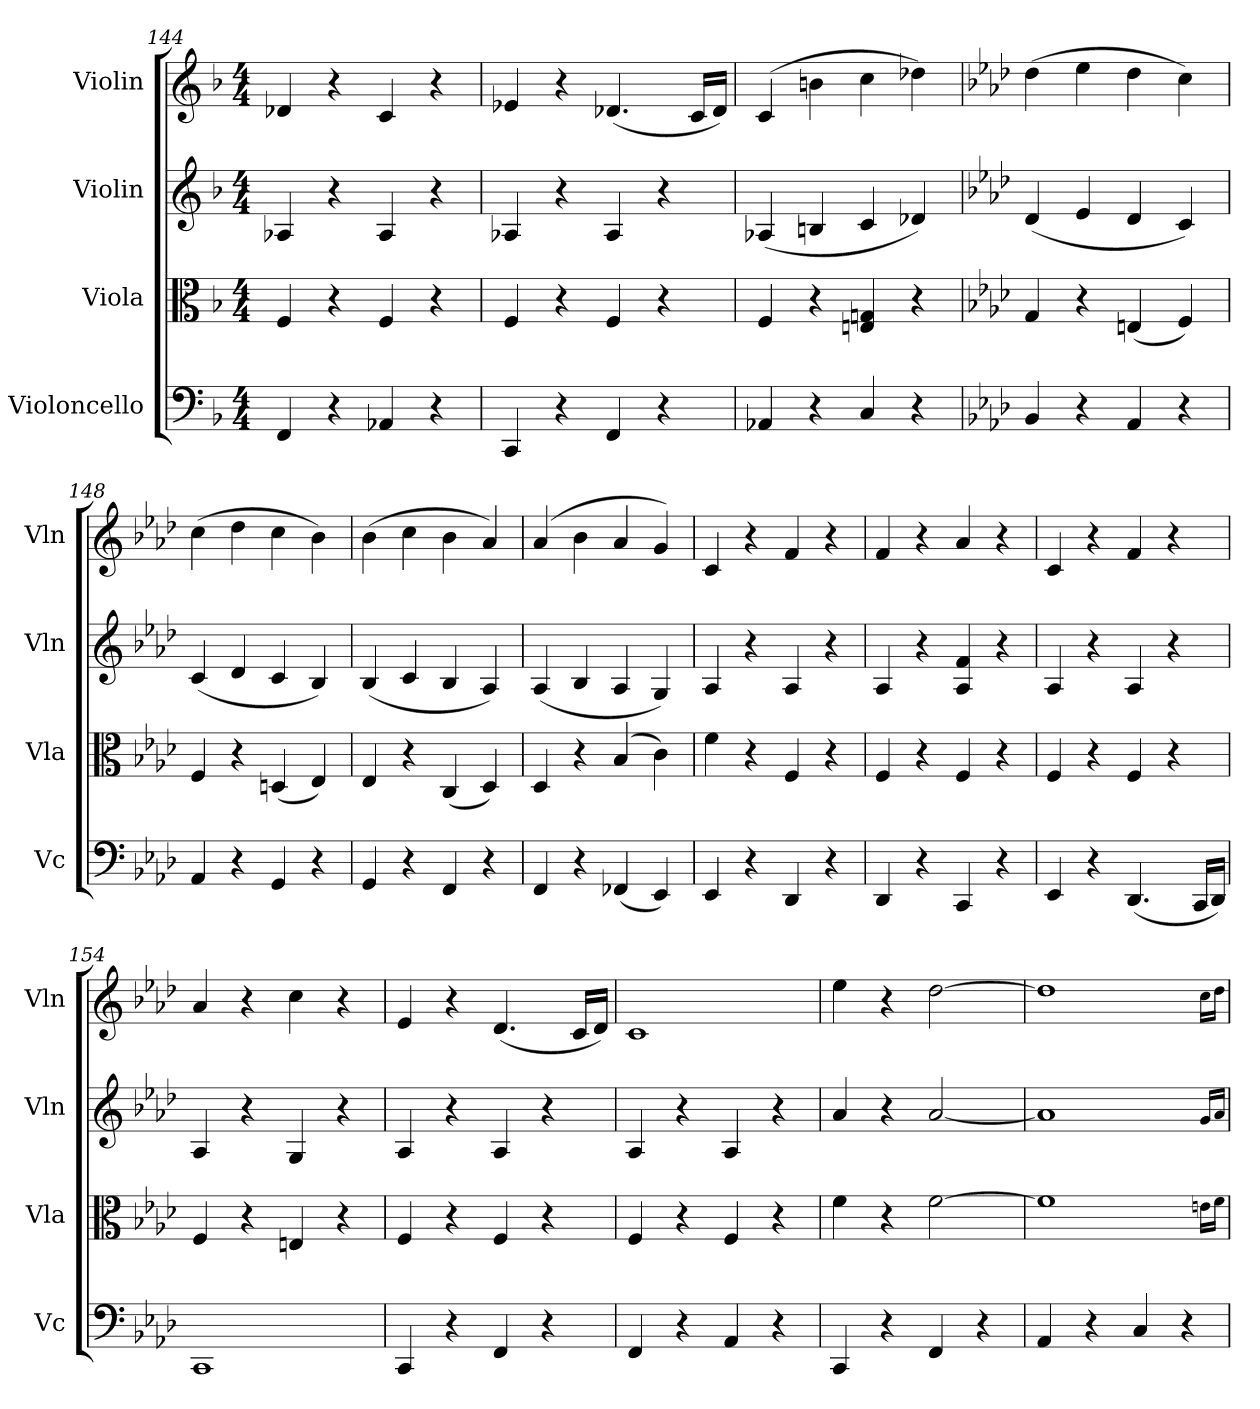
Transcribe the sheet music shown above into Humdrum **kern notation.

**kern	**kern	**kern	**kern
*part4	*part3	*part2	*part1
*staff4	*staff3	*staff2	*staff1
*I"Violoncello	*I"Viola	*I"Violin	*I"Violin
*I'Vc	*I'Vla	*I'Vln	*I'Vln
*clefF4	*clefC3	*clefG2	*clefG2
*k[b-]	*k[b-]	*k[b-]	*k[b-]
*M4/4	*M4/4	*M4/4	*M4/4
=144	=144	=144	=144
4FF/	4F/	4A-X/	4d-X/
4r	4r	4r	4r
4AA-X/	4F/	4A-/	4c/
4r	4r	4r	4r
=145	=145	=145	=145
4CC/	4F/	4A-X/	4e-X/
4r	4r	4r	4r
4FF/	4F/	4A-/	(4.d-X
4r	4r	4r	.
.	.	.	16c/LL
.	.	.	16d-/JJ)
=146	=146	=146	=146
4AA-X/	4F/	(4A-X/	(4c/
4r	4r	4Bn/	4bn\
4C/	4En/ 4Gn/	4c/	4cc\
4r	4r	4d-X/)	4dd-X\)
=147	=147	=147	=147
*k[b-e-a-d-]	*k[b-e-a-d-]	*k[b-e-a-d-]	*k[b-e-a-d-]
4BB-/	4G/	(4d-/	(4dd-\
4r	4r	4e-/	4ee-\
4AA-/	(4En/	4d-/	4dd-\
4r	4F/)	4c/)	4cc\)
=148	=148	=148	=148
4AA-/	4F/	(4c/	(4cc\
4r	4r	4d-/	4dd-\
4GG/	(4Dn/	4c/	4cc\
4r	4E-/)	4B-/)	4b-\)
=149	=149	=149	=149
4GG/	4E-/	(4B-/	(4b-\
4r	4r	4c/	4cc\
4FF/	(4C/	4B-/	4b-\
4r	4D-/)	4A-/)	4a-/)
=150	=150	=150	=150
4FF/	4D-/	(4A-/	(4a-/
4r	4r	4B-/	4b-\
(4FF-X/	(4B-/	4A-/	4a-/
4EE-/)	4c\)	4G/)	4g/)
=151	=151	=151	=151
4EE-/	4f\	4A-/	4c/
4r	4r	4r	4r
4DD-/	4F/	4A-/	4f/
4r	4r	4r	4r
=152	=152	=152	=152
4DD-/	4F/	4A-/	4f/
4r	4r	4r	4r
4CC/	4F/	4A-/ 4f/	4a-/
4r	4r	4r	4r
=153	=153	=153	=153
4EE-/	4F/	4A-/	4c/
4r	4r	4r	4r
(4.DD-	4F/	4A-/	4f/
.	4r	4r	4r
16CC/LL	.	.	.
16DD-/JJ)	.	.	.
=154	=154	=154	=154
1CC	4F/	4A-/	4a-/
.	4r	4r	4r
.	4En/	4G/	4cc\
.	4r	4r	4r
=155	=155	=155	=155
4CC/	4F/	4A-/	4e-/
4r	4r	4r	4r
4FF/	4F/	4A-/	(4.d-
4r	4r	4r	.
.	.	.	16c/LL
.	.	.	16d-/JJ)
=156	=156	=156	=156
4FF/	4F/	4A-/	1c
4r	4r	4r	.
4AA-/	4F/	4A-/	.
4r	4r	4r	.
=157	=157	=157	=157
4CC/	4f\	4a-/	4ee-\
4r	4r	4r	4r
4FF/	[2f\	[2a-/	[2dd-\
4r	.	.	.
=158	=158	=158	=158
4AA-/	1f\]	1a-/]	1dd-\]
4r	.	.	.
4C/	.	.	.
4r	.	.	.
.	16qen\LL	16qg/LL	16qcc\LL
.	16qf\JJ	16qa-/JJ	16qdd-\JJ
=	=	=	=
*-	*-	*-	*-
